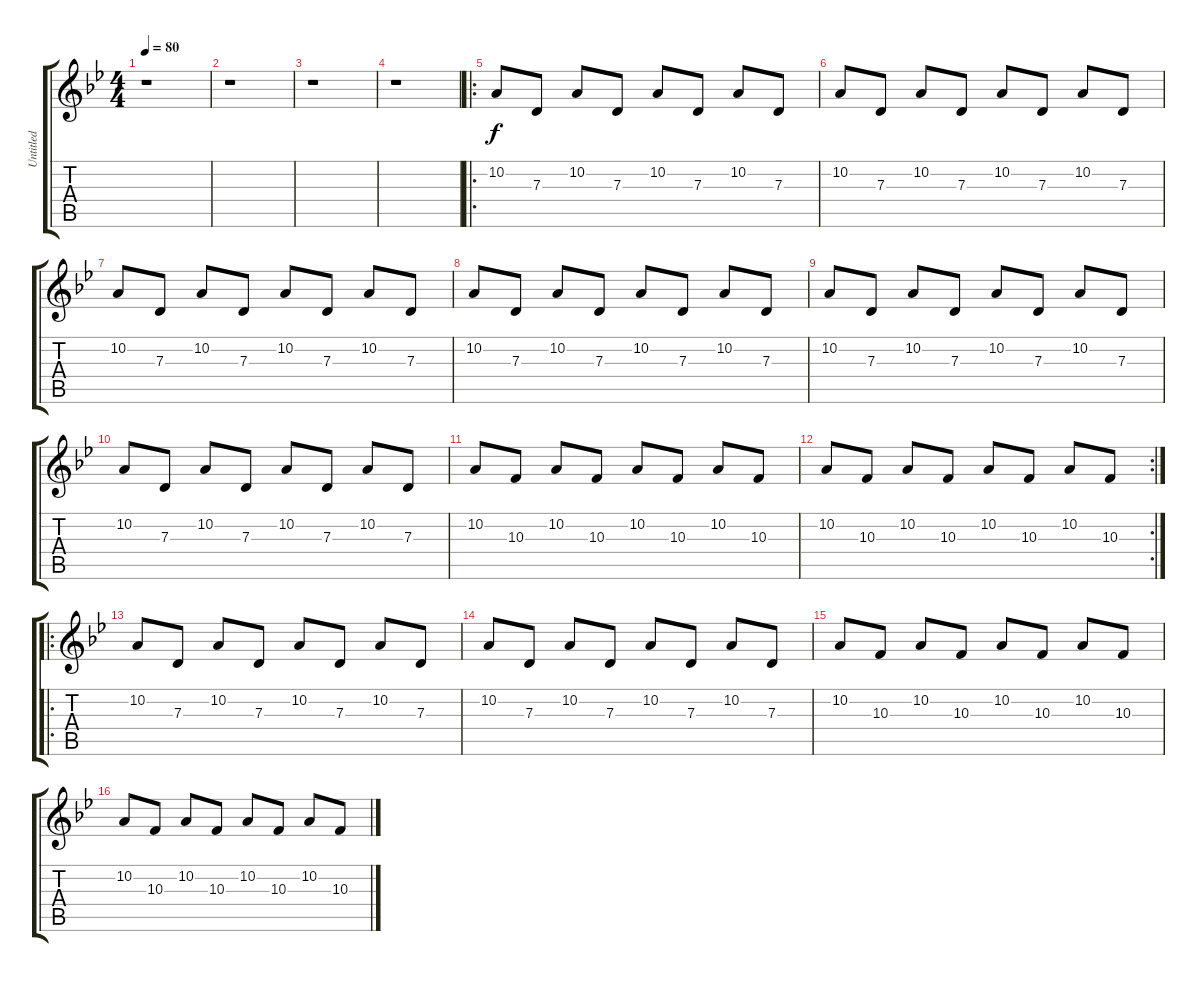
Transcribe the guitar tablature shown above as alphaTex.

\track ("Untitled" "Untitled") {instrument fx8scifi}
\staff {score tabs}
\tuning (E4 B3 G3 D3 A2 D2) {hide}
\ts (4 4)
\tempo 80
\clef g2
\ks bb
r.1{dy f} |
r.1 |
r.1 |
r.1 |
\ro
10.2.8 7.3.8 10.2.8 7.3.8 10.2.8 7.3.8 10.2.8 7.3.8 |
10.2.8 7.3.8 10.2.8 7.3.8 10.2.8 7.3.8 10.2.8 7.3.8 |
10.2.8 7.3.8 10.2.8 7.3.8 10.2.8 7.3.8 10.2.8 7.3.8 |
10.2.8 7.3.8 10.2.8 7.3.8 10.2.8 7.3.8 10.2.8 7.3.8 |
10.2.8 7.3.8 10.2.8 7.3.8 10.2.8 7.3.8 10.2.8 7.3.8 |
10.2.8 7.3.8 10.2.8 7.3.8 10.2.8 7.3.8 10.2.8 7.3.8 |
10.2.8 10.3.8 10.2.8 10.3.8 10.2.8 10.3.8 10.2.8 10.3.8 |
\rc 2
10.2.8 10.3.8 10.2.8 10.3.8 10.2.8 10.3.8 10.2.8 10.3.8 |
\ro
10.2.8 7.3.8 10.2.8 7.3.8 10.2.8 7.3.8 10.2.8 7.3.8 |
10.2.8 7.3.8 10.2.8 7.3.8 10.2.8 7.3.8 10.2.8 7.3.8 |
10.2.8 10.3.8 10.2.8 10.3.8 10.2.8 10.3.8 10.2.8 10.3.8 |
10.2.8 10.3.8 10.2.8 10.3.8 10.2.8 10.3.8 10.2.8 10.3.8
